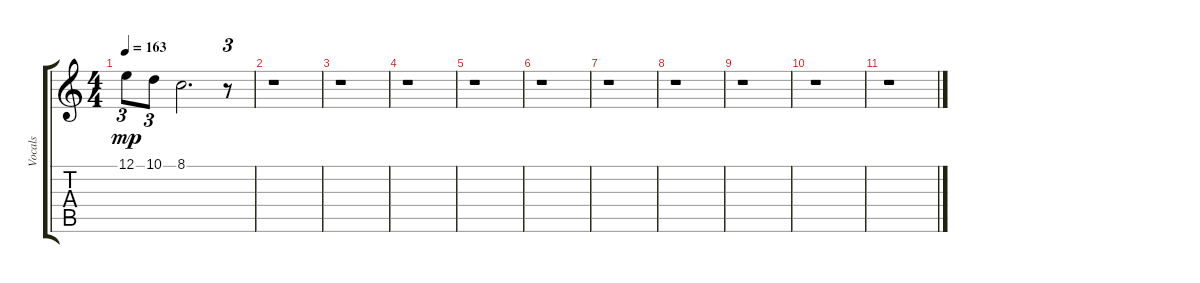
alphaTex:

\track ("Vocals" "Vocals") {instrument electricgrandpiano}
\staff {score tabs}
\tuning (E4 B3 G3 D3 A2 E2) {hide}
\ts (4 4)
\tempo 163
\clef g2
\ks c
12.1.8{tu (3 2) dy mp} 10.1.8{tu (3 2)} 8.1.2{d} r.8{tu (3 2)} |
r.1 |
r.1 |
r.1 |
r.1 |
r.1 |
r.1 |
r.1 |
r.1 |
r.1 |
r.1
